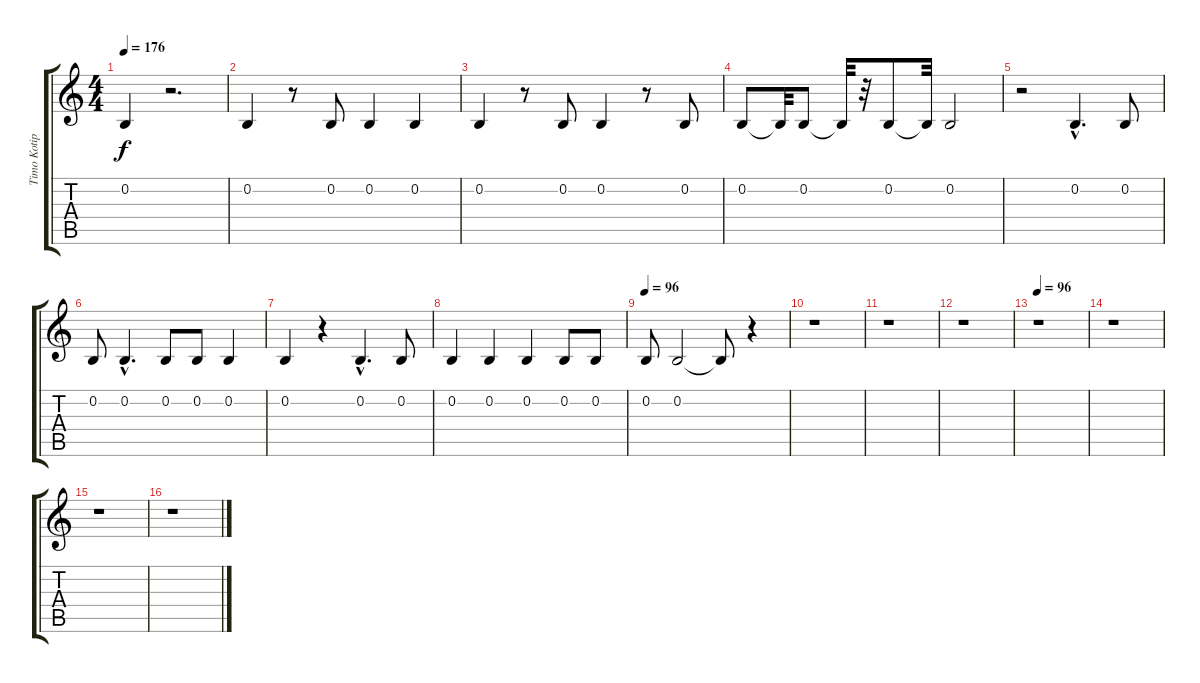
\track ("Timo Kotipelto" "Timo Kotip") {instrument lead3calliope}
\staff {score tabs}
\tuning (E4 B3 G3 D3 A2 E2) {hide}
\ts (4 4)
\tempo 176
\clef g2
\ks c
0.2.4{dy f} r.2{d} |
0.2.4 r.8 0.2.8 0.2.4 0.2.4 |
0.2.4 r.8 0.2.8 0.2.4 r.8 0.2.8 |
0.2.8 0.2{t}.32 0.2.8 0.2{t}.32 r.32 0.2.8 0.2{t}.32 0.2.2 |
r.2 0.2{hac}.4{d} 0.2.8 |
0.2.8 0.2{hac}.4{d} 0.2.8 0.2.8 0.2.4 |
0.2.4 r.4 0.2{hac}.4{d} 0.2.8 |
0.2.4 0.2.4 0.2.4 0.2.8 0.2.8 |
\tempo 96
0.2.8 0.2.2 0.2{t}.8 r.4 |
r.1 |
r.1 |
r.1 |
\tempo 96
r.1 |
r.1 |
r.1 |
r.1
